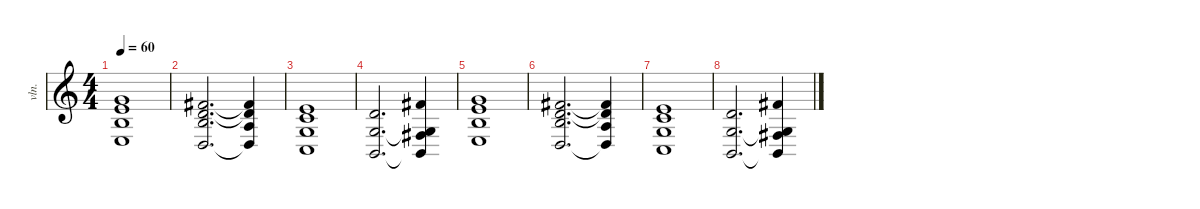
\defaultSystemsLayout 4
\hideDynamics
\bracketExtendMode nobrackets
\otherSystemsTrackNameOrientation horizontal
\track ("Strings" "vln.") {instrument stringensemble2}
\staff {score}
\tuning (E4 B3 G3 D3 A2 E2)
\ts (4 4)
\section ("" "")
\tempo 60
\clef g2
\ks c
(3.1 5.2 4.3 2.4).1{dy mf beam Up} |
(2.1{acc #} 3.2 4.3 0.4).2{d beam Up} (2.1{t acc #} 3.2{t} 2.3 0.4{t}).4{beam Up} |
(0.1 1.2 0.3 3.5).1{beam Up} |
(3.2 0.3 2.5).2{d beam Up} (7.2{acc #} 0.3{t} 4.4{acc #} 2.5{t}).4{beam Up} |
(3.1 5.2 4.3 2.4).1{beam Up} |
(2.1{acc #} 3.2 4.3 0.4).2{d beam Up} (2.1{t acc #} 3.2{t} 2.3 0.4{t}).4{beam Up} |
(0.1 1.2 0.3 3.5).1{beam Up} |
(3.2 0.3 2.5).2{d beam Up} (7.2{acc #} 0.3{t} 4.4{acc #} 2.5{t}).4{beam Up}
